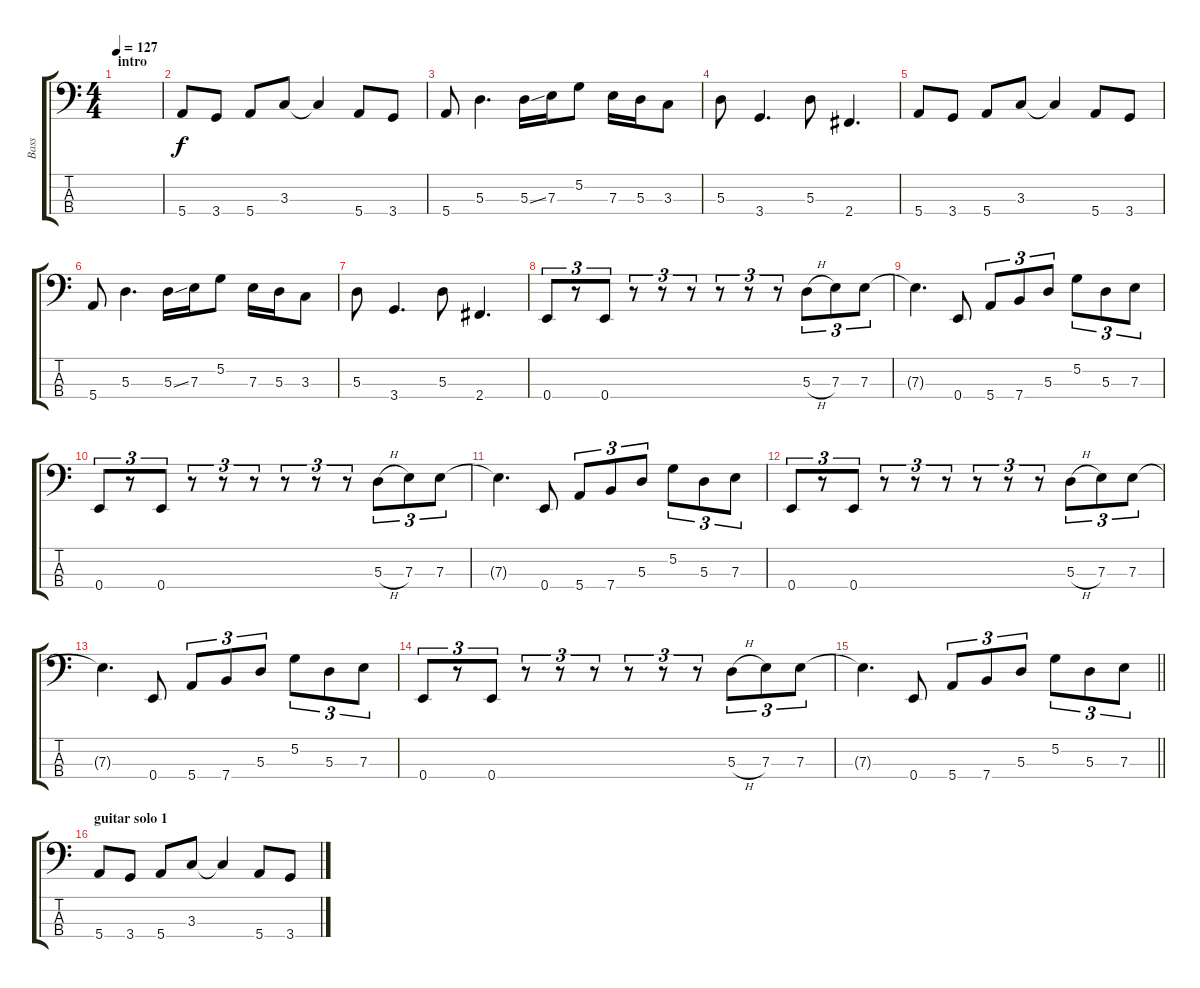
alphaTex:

\track ("Bass" "Bass") {instrument electricbasspick}
\staff {score tabs}
\tuning (G2 D2 A1 E1) {hide}
\ts (4 4)
\section ("" "intro")
\tempo 127
\clef f4
\ks c
|
5.4.8 3.4.8 5.4.8 3.3.8 3.3{t}.4 5.4.8 3.4.8 |
5.4.8 5.3.4{d} 5.3{ss}.16 7.3.16 5.2.8 7.3.16 5.3.16 3.3.8 |
5.3.8 3.4.4{d} 5.3.8 2.4.4{d} |
5.4.8 3.4.8 5.4.8 3.3.8 3.3{t}.4 5.4.8 3.4.8 |
5.4.8 5.3.4{d} 5.3{ss}.16 7.3.16 5.2.8 7.3.16 5.3.16 3.3.8 |
5.3.8 3.4.4{d} 5.3.8 2.4.4{d} |
0.4.8{tu (3 2)} r.8{tu (3 2)} 0.4.8{tu (3 2)} r.8{tu (3 2)} r.8{tu (3 2)} r.8{tu (3 2)} r.8{tu (3 2)} r.8{tu (3 2)} r.8{tu (3 2)} 5.3{h}.8{tu (3 2)} 7.3.8{tu (3 2)} 7.3.8{tu (3 2)} |
7.3{t}.4{d} 0.4.8 5.4.8{tu (3 2)} 7.4.8{tu (3 2)} 5.3.8{tu (3 2)} 5.2.8{tu (3 2)} 5.3.8{tu (3 2)} 7.3.8{tu (3 2)} |
0.4.8{tu (3 2)} r.8{tu (3 2)} 0.4.8{tu (3 2)} r.8{tu (3 2)} r.8{tu (3 2)} r.8{tu (3 2)} r.8{tu (3 2)} r.8{tu (3 2)} r.8{tu (3 2)} 5.3{h}.8{tu (3 2)} 7.3.8{tu (3 2)} 7.3.8{tu (3 2)} |
7.3{t}.4{d} 0.4.8 5.4.8{tu (3 2)} 7.4.8{tu (3 2)} 5.3.8{tu (3 2)} 5.2.8{tu (3 2)} 5.3.8{tu (3 2)} 7.3.8{tu (3 2)} |
0.4.8{tu (3 2)} r.8{tu (3 2)} 0.4.8{tu (3 2)} r.8{tu (3 2)} r.8{tu (3 2)} r.8{tu (3 2)} r.8{tu (3 2)} r.8{tu (3 2)} r.8{tu (3 2)} 5.3{h}.8{tu (3 2)} 7.3.8{tu (3 2)} 7.3.8{tu (3 2)} |
7.3{t}.4{d} 0.4.8 5.4.8{tu (3 2)} 7.4.8{tu (3 2)} 5.3.8{tu (3 2)} 5.2.8{tu (3 2)} 5.3.8{tu (3 2)} 7.3.8{tu (3 2)} |
0.4.8{tu (3 2)} r.8{tu (3 2)} 0.4.8{tu (3 2)} r.8{tu (3 2)} r.8{tu (3 2)} r.8{tu (3 2)} r.8{tu (3 2)} r.8{tu (3 2)} r.8{tu (3 2)} 5.3{h}.8{tu (3 2)} 7.3.8{tu (3 2)} 7.3.8{tu (3 2)} |
\barLineRight lightlight
7.3{t}.4{d} 0.4.8 5.4.8{tu (3 2)} 7.4.8{tu (3 2)} 5.3.8{tu (3 2)} 5.2.8{tu (3 2)} 5.3.8{tu (3 2)} 7.3.8{tu (3 2)} |
\section ("" "guitar solo 1")
5.4.8 3.4.8 5.4.8 3.3.8 3.3{t}.4 5.4.8 3.4.8
